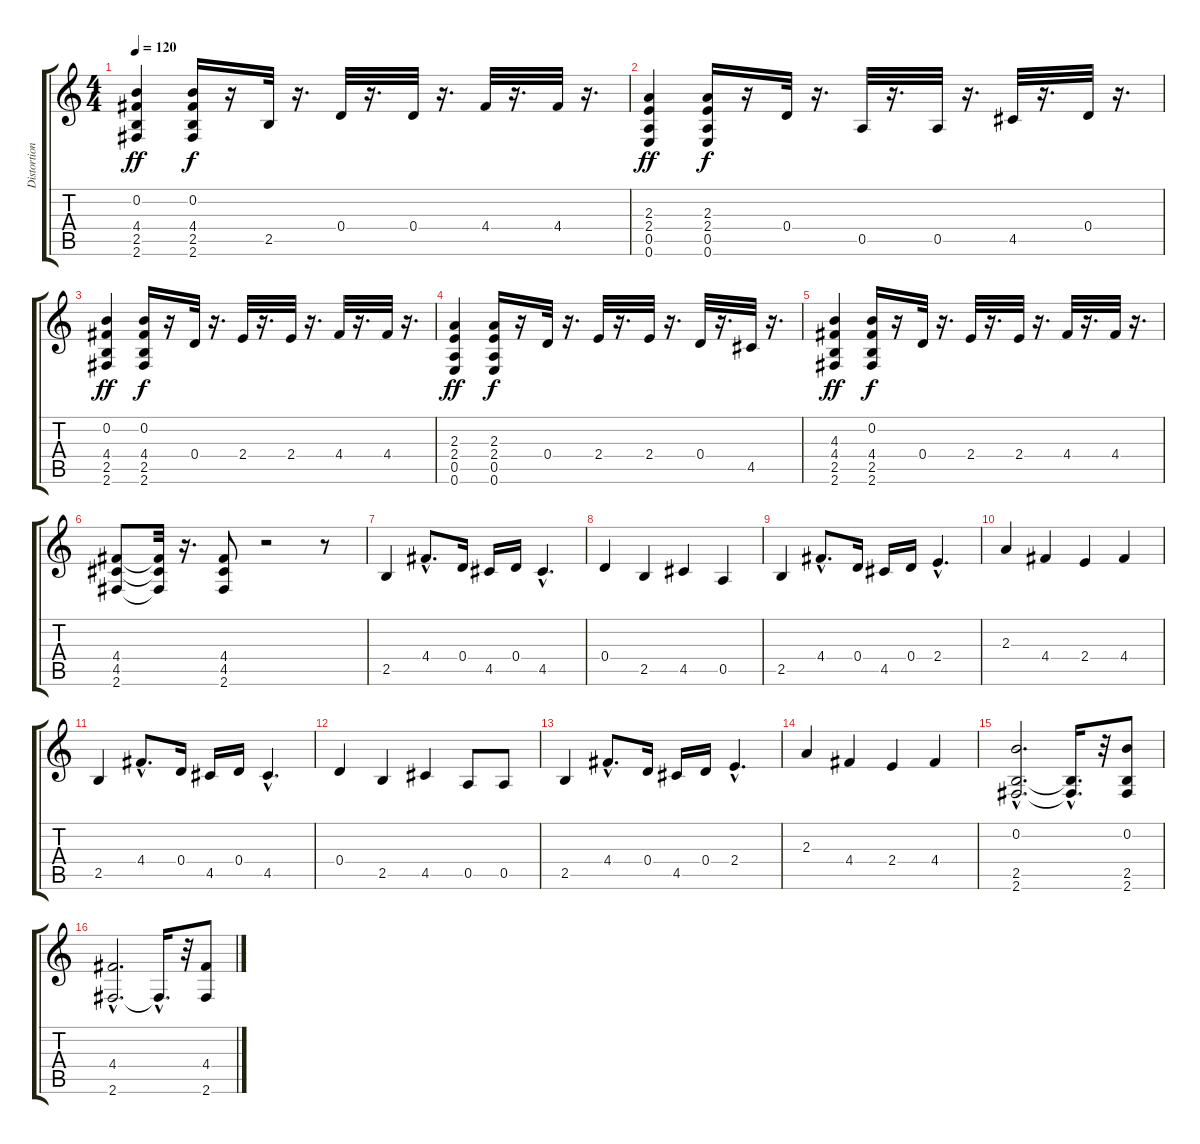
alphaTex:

\track ("Distortion" "Distortion") {instrument distortionguitar}
\staff {score tabs}
\tuning (E4 B3 G3 D3 A2 E2) {hide}
\ts (4 4)
\tempo 120
\clef g2
\ks c
(0.2 4.4 2.5 2.6).4{dy ff} (0.2 4.4 2.5 2.6).16{dy f} r.16 2.5.32 r.16{d} 0.4.32 r.16{d} 0.4.32 r.16{d} 4.4.32 r.16{d} 4.4.32 r.16{d} |
(2.3 2.4 0.5 0.6).4{dy ff} (2.3 2.4 0.5 0.6).16{dy f} r.16 0.4.32 r.16{d} 0.5.32 r.16{d} 0.5.32 r.16{d} 4.5.32 r.16{d} 0.4.32 r.16{d} |
(0.2 4.4 2.5 2.6).4{dy ff} (0.2 4.4 2.5 2.6).16{dy f} r.16 0.4.32 r.16{d} 2.4.32 r.16{d} 2.4.32 r.16{d} 4.4.32 r.16{d} 4.4.32 r.16{d} |
(2.3 2.4 0.5 0.6).4{dy ff} (2.3 2.4 0.5 0.6).16{dy f} r.16 0.4.32 r.16{d} 2.4.32 r.16{d} 2.4.32 r.16{d} 0.4.32 r.16{d} 4.5.32 r.16{d} |
(4.3 4.4 2.5 2.6).4{dy ff} (0.2 4.4 2.5 2.6).16{dy f} r.16 0.4.32 r.16{d} 2.4.32 r.16{d} 2.4.32 r.16{d} 4.4.32 r.16{d} 4.4.32 r.16{d} |
(4.4 4.5 2.6).8 (4.4{t} 4.5{t} 2.6{t}).32 r.16{d} (4.4 4.5 2.6).8 r.2 r.8 |
2.5.4 4.4{hac}.8{d} 0.4.16 4.5.16 0.4.16 4.5{hac}.4{d} |
0.4.4 2.5.4 4.5.4 0.5.4 |
2.5.4 4.4{hac}.8{d} 0.4.16 4.5.16 0.4.16 2.4{hac}.4{d} |
2.3.4 4.4.4 2.4.4 4.4.4 |
2.5.4 4.4{hac}.8{d} 0.4.16 4.5.16 0.4.16 4.5{hac}.4{d} |
0.4.4 2.5.4 4.5.4 0.5.8 0.5.8 |
2.5.4 4.4{hac}.8{d} 0.4.16 4.5.16 0.4.16 2.4{hac}.4{d} |
2.3.4 4.4.4 2.4.4 4.4.4 |
(0.2{hac} 2.5{hac} 2.6{hac}).2{d} (2.5{hac t} 2.6{hac t}).16{d} r.32 (0.2 2.5 2.6).8 |
(4.4{hac} 2.6{hac}).2{d} 2.6{hac t}.16{d} r.32 (4.4 2.6).8
